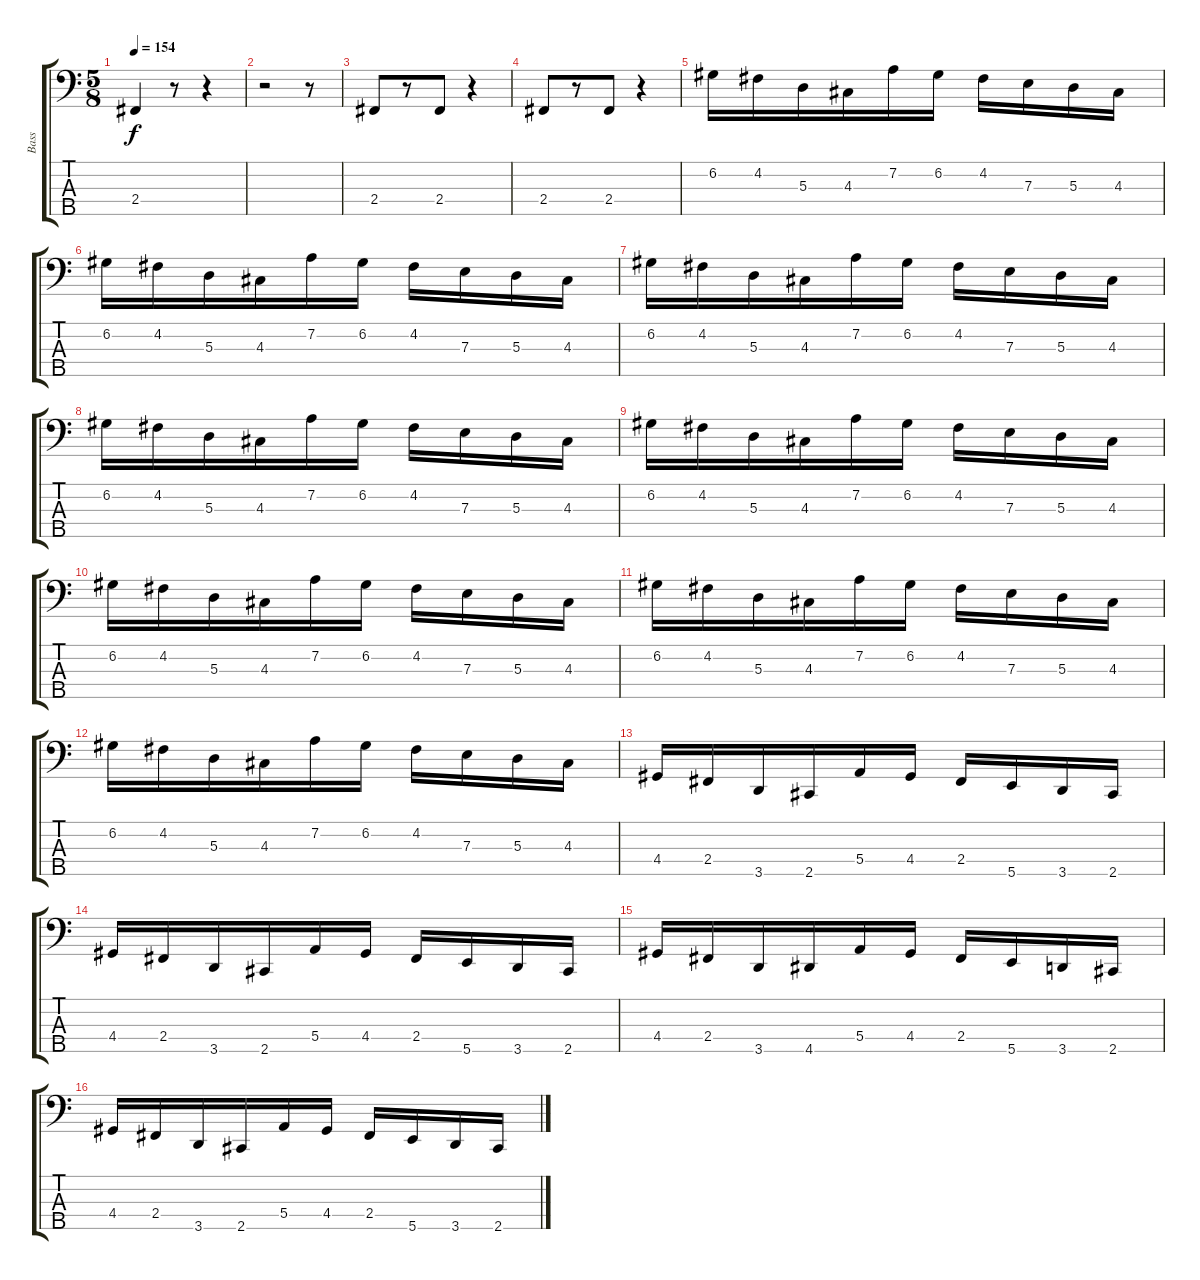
\track ("Bass" "Bass") {instrument electricbasspick}
\staff {score tabs}
\tuning (G2 D2 A1 E1 B0) {hide}
\ts (5 8)
\tempo 154
\clef f4
\ks c
2.4.4{dy f} r.8 r.4 |
r.2 r.8 |
2.4.8 r.8 2.4.8 r.4 |
2.4.8 r.8 2.4.8 r.4 |
6.2.16 4.2.16 5.3.16 4.3.16 7.2.16 6.2.16 4.2.16 7.3.16 5.3.16 4.3.16 |
6.2.16 4.2.16 5.3.16 4.3.16 7.2.16 6.2.16 4.2.16 7.3.16 5.3.16 4.3.16 |
6.2.16 4.2.16 5.3.16 4.3.16 7.2.16 6.2.16 4.2.16 7.3.16 5.3.16 4.3.16 |
6.2.16 4.2.16 5.3.16 4.3.16 7.2.16 6.2.16 4.2.16 7.3.16 5.3.16 4.3.16 |
6.2.16 4.2.16 5.3.16 4.3.16 7.2.16 6.2.16 4.2.16 7.3.16 5.3.16 4.3.16 |
6.2.16 4.2.16 5.3.16 4.3.16 7.2.16 6.2.16 4.2.16 7.3.16 5.3.16 4.3.16 |
6.2.16 4.2.16 5.3.16 4.3.16 7.2.16 6.2.16 4.2.16 7.3.16 5.3.16 4.3.16 |
6.2.16 4.2.16 5.3.16 4.3.16 7.2.16 6.2.16 4.2.16 7.3.16 5.3.16 4.3.16 |
4.4.16 2.4.16 3.5.16 2.5.16 5.4.16 4.4.16 2.4.16 5.5.16 3.5.16 2.5.16 |
4.4.16 2.4.16 3.5.16 2.5.16 5.4.16 4.4.16 2.4.16 5.5.16 3.5.16 2.5.16 |
4.4.16 2.4.16 3.5.16 4.5.16 5.4.16 4.4.16 2.4.16 5.5.16 3.5.16 2.5.16 |
4.4.16 2.4.16 3.5.16 2.5.16 5.4.16 4.4.16 2.4.16 5.5.16 3.5.16 2.5.16
